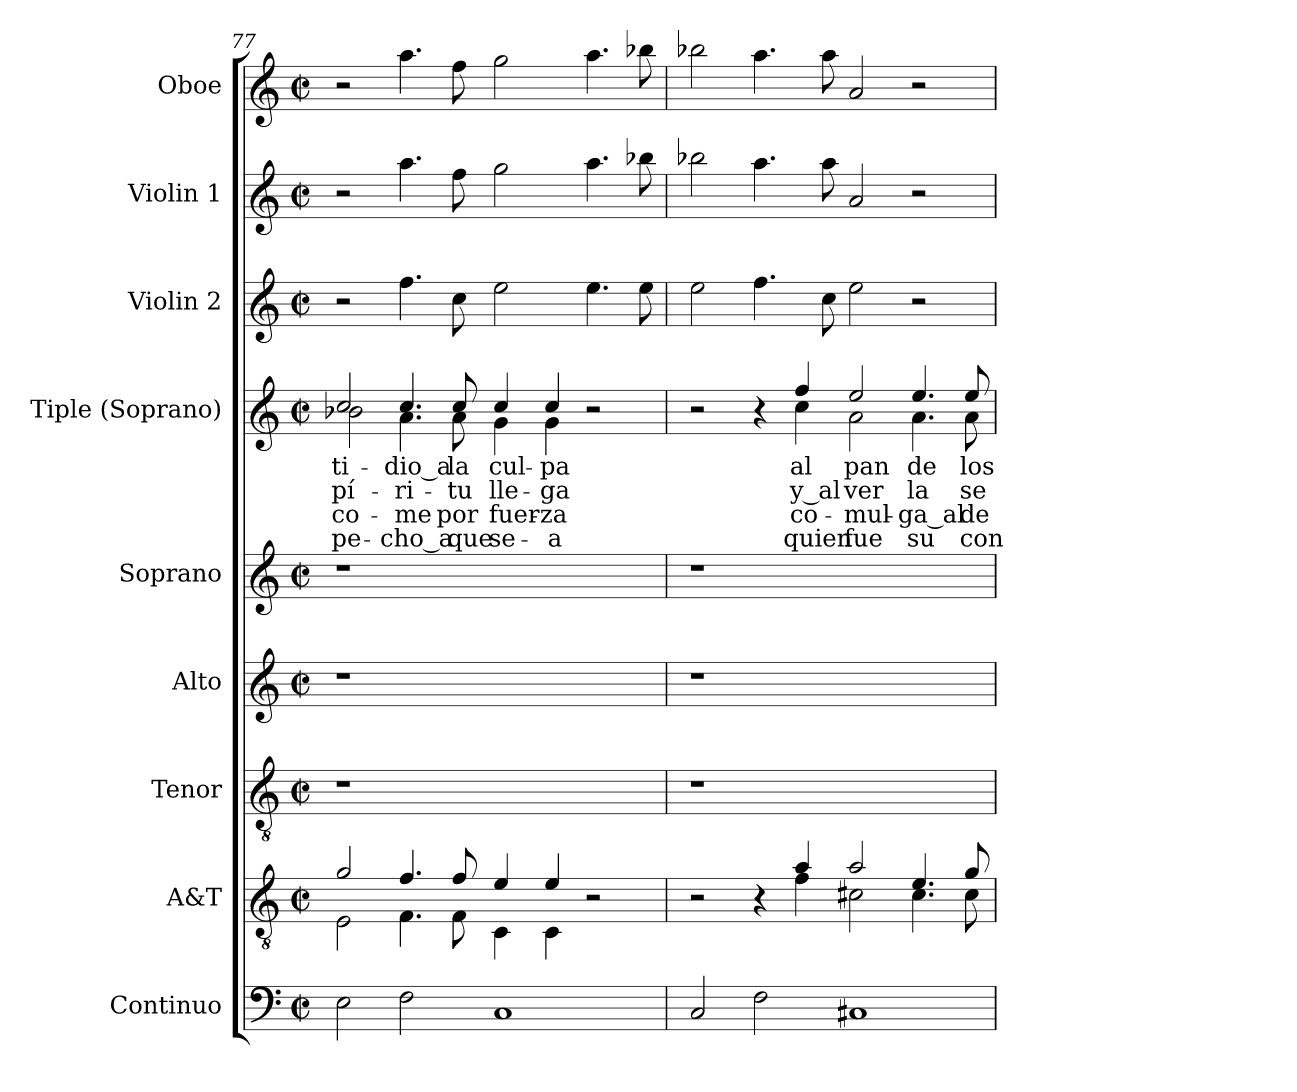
**kern	**kern	**kern	**kern	**kern	**kern	**text	**text	**text	**text	**kern	**kern	**kern
*part9	*part8	*part7	*part6	*part5	*part4	*part4	*part4	*part4	*part4	*part3	*part2	*part1
*staff9	*staff8	*staff7	*staff6	*staff5	*staff4	*staff4	*staff4	*staff4	*staff4	*staff3	*staff2	*staff1
*I"Continuo	*I"A&T	*I"Tenor	*I"Alto	*I"Soprano	*I"Tiple (Soprano)	*	*	*	*	*I"Violin 2	*I"Violin 1	*I"Oboe
*I'Cont.	*I'A. & T.	*I'T.	*I'A.	*I'S.	*I'S.	*	*	*	*	*I'Vln. 2	*I'Vln. 1	*I'Ob.
*clefF4	*clefGv2	*clefGv2	*clefG2	*clefG2	*clefG2	*	*	*	*	*clefG2	*clefG2	*clefG2
*	*ITrd7c12	*ITrd7c12	*	*	*	*	*	*	*	*	*	*
*k[]	*k[]	*k[]	*k[]	*k[]	*k[]	*	*	*	*	*k[]	*k[]	*k[]
*C:	*C:	*C:	*C:	*C:	*C:	*	*	*	*	*C:	*C:	*C:
*M2/2	*M2/2	*M2/2	*M2/2	*M2/2	*M2/2	*	*	*	*	*M2/2	*M2/2	*M2/2
*met(c|)	*met(c|)	*met(c|)	*met(c|)	*met(c|)	*met(c|)	*	*	*	*	*met(c|)	*met(c|)	*met(c|)
=77	=77	=77	=77	=77	=77	=77	=77	=77	=77	=77	=77	=77
*	*^	*	*	*	*	*	*	*	*	*	*	*
!	!	!	!LO:N:vis=1	!LO:N:vis=1	!LO:N:vis=1	!	!	!	!	!	!	!	!
*	*	*	*	*	*	*^	*	*	*	*	*	*	*
!	!	!	!	!	!	!	!	!LO:LY:b:color=#000000	!LO:LY:b:color=#000000	!LO:LY:b:color=#000000	!LO:LY:b:color=#000000	!	!	!
2Ei\	2Gi/	2EEi\	1r	1r	1r	2cci/	2b-Xi\	-ti-	-pí-	co-	pe-	2r	2r	2r
!	!	!	!	!	!	!	!	!LO:LY:b:color=#000000	!LO:LY:b:color=#000000	!LO:LY:b:color=#000000	!LO:LY:b:color=#000000	!	!	!
2Fi\	4.Fi/	4.FFi\	.	.	.	4.cci/	4.ai\	-dio_a	-ri-	-me	-cho_a	4.ffi\	4.aai\	4.aai\
!	!	!	!	!	!	!	!	!LO:LY:b:color=#000000	!LO:LY:b:color=#000000	!LO:LY:b:color=#000000	!LO:LY:b:color=#000000	!	!	!
.	8Fi/	8FFi\	.	.	.	8cci/	8ai\	la	-tu	por	que	8cci\	8ffi\	8ffi\
!	!	!	!	!	!	!	!	!LO:LY:b:color=#000000	!LO:LY:b:color=#000000	!LO:LY:b:color=#000000	!LO:LY:b:color=#000000	!	!	!
1Ci	4Ei/	4CCi\	1ryy	1ryy	1ryy	4cci/	4gi\	cul-	lle-	fuer-	se-	2eei\	2ggi\	2ggi\
!	!	!	!	!	!	!	!	!LO:LY:b:color=#000000	!LO:LY:b:color=#000000	!LO:LY:b:color=#000000	!LO:LY:b:color=#000000	!	!	!
.	4Ei/	4CCi\	.	.	.	4cci/	4gi\	-pa	-ga	-za	-a	.	.	.
.	2r	2ryy	.	.	.	2r	2ryy	.	.	.	.	4.eei\	4.aai\	4.aai\
.	.	.	.	.	.	.	.	.	.	.	.	8eei\	8bb-Xi\	8bb-Xi\
=78	=78	=78	=78	=78	=78	=78	=78	=78	=78	=78	=78	=78	=78	=78
!	!	!	!LO:N:vis=1	!LO:N:vis=1	!LO:N:vis=1	!	!	!	!	!	!	!	!	!
2Ci/	2r	2ryy	1r	1r	1r	2r	2ryy	.	.	.	.	2eei\	2bb-Xi\	2bb-Xi\
2Fi\	4r	4ryy	.	.	.	4r	4ryy	.	.	.	.	4.ffi\	4.aai\	4.aai\
!	!	!	!	!	!	!	!	!LO:LY:b:color=#000000	!LO:LY:b:color=#000000	!LO:LY:b:color=#000000	!LO:LY:b:color=#000000	!	!	!
.	4Ai/	4Fi\	.	.	.	4ffi/	4cci\	al	y_al	co-	quien	.	.	.
.	.	.	.	.	.	.	.	.	.	.	.	8cci\	8aai\	8aai\
!	!	!	!	!	!	!	!	!LO:LY:b:color=#000000	!LO:LY:b:color=#000000	!LO:LY:b:color=#000000	!LO:LY:b:color=#000000	!	!	!
1C#Xi	2Ai/	2C#Xi\	1ryy	1ryy	1ryy	2eei/	2ai\	pan	ver	-mul-	fue	2eei\	2ai/	2ai/
!	!	!	!	!	!	!	!	!LO:LY:b:color=#000000	!LO:LY:b:color=#000000	!LO:LY:b:color=#000000	!LO:LY:b:color=#000000	!	!	!
.	4.Ei/	4.C#i\	.	.	.	4.eei/	4.ai\	de	la	-ga_al	su	2r	2r	2r
!	!	!	!	!	!	!	!	!LO:LY:b:color=#000000	!LO:LY:b:color=#000000	!LO:LY:b:color=#000000	!LO:LY:b:color=#000000	!	!	!
.	8Gi/	8C#i\	.	.	.	8eei/	8ai\	los	se-	de-	con-	.	.	.
*	*v	*v	*	*	*	*v	*v	*	*	*	*	*	*	*
=	=	=	=	=	=	=	=	=	=	=	=	=
*-	*-	*-	*-	*-	*-	*-	*-	*-	*-	*-	*-	*-
